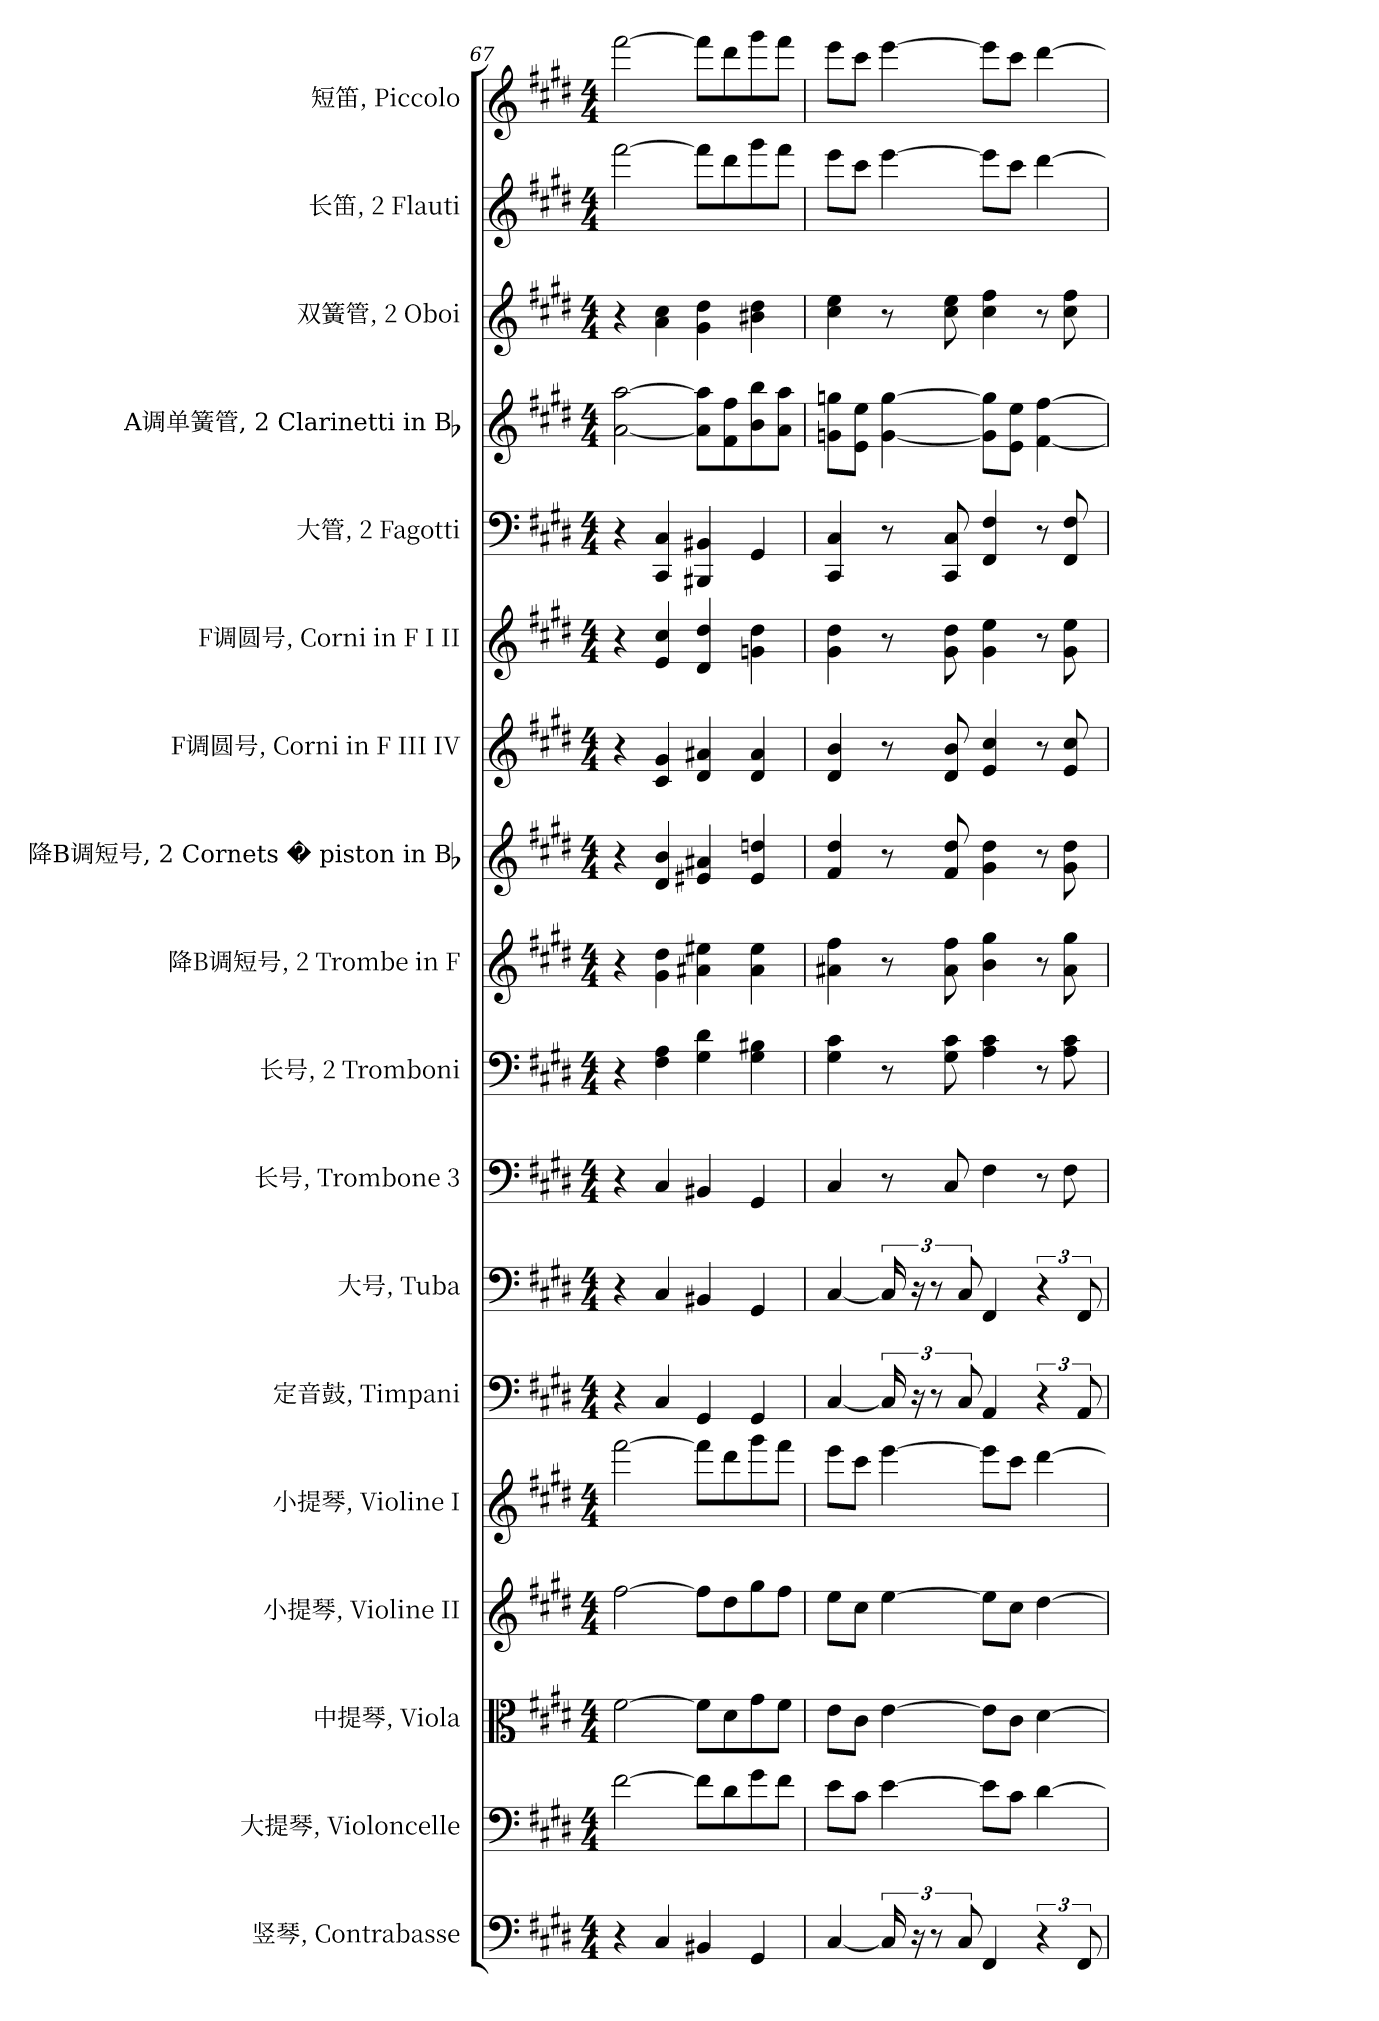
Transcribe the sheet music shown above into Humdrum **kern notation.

**kern	**kern	**kern	**kern	**kern	**kern	**kern	**kern	**kern	**kern	**kern	**kern	**kern	**kern	**kern	**kern	**kern	**kern
*part18	*part17	*part16	*part15	*part14	*part13	*part12	*part11	*part10	*part9	*part8	*part7	*part6	*part5	*part4	*part3	*part2	*part1
*staff18	*staff17	*staff16	*staff15	*staff14	*staff13	*staff12	*staff11	*staff10	*staff9	*staff8	*staff7	*staff6	*staff5	*staff4	*staff3	*staff2	*staff1
*I"竖琴, Contrabasse	*I"大提琴, Violoncelle	*I"中提琴, Viola	*I"小提琴, Violine II	*I"小提琴, Violine I	*I"定音鼓, Timpani	*I"大号, Tuba	*I"长号, Trombone 3	*I"长号, 2 Tromboni	*I"降B调短号, 2 Trombe in F	*I"降B调短号, 2 Cornets � piston in Bb	*I"F调圆号, Corni in F III IV	*I"F调圆号, Corni in F I II	*I"大管, 2 Fagotti	*I"A调单簧管, 2 Clarinetti in Bb	*I"双簧管, 2 Oboi	*I"长笛, 2 Flauti	*I"短笛, Piccolo
*	*I'Vc.	*I'Vla.	*I'Vln.	*I'Vln.	*I'Timp.	*I'Tba.	*I'Tbn.	*I'Tbn.	*	*I'B♭ Cnt.	*	*	*	*I'A Cl.	*I'Ob.	*I'Fl.	*I'Picc.
!!LO:PB:g=z
*clefF4	*clefF4	*clefC3	*clefG2	*clefG2	*clefF4	*clefF4	*clefF4	*clefF4	*clefG2	*clefG2	*clefG2	*clefG2	*clefF4	*clefG2	*clefG2	*clefG2	*clefG2
*	*	*	*	*	*	*	*	*	*ITrd1c2	*ITrd1c2	*ITrd4c7	*ITrd4c7	*	*ITrd2c3	*	*	*ITrd-7c-12
*k[f#c#g#d#]	*k[f#c#g#d#]	*k[f#c#g#d#]	*k[f#c#g#d#]	*k[f#c#g#d#]	*k[f#c#g#d#]	*k[f#c#g#d#]	*k[f#c#g#d#]	*k[f#c#g#d#]	*k[f#c#]	*k[f#c#]	*k[f#c#g#]	*k[f#c#g#]	*k[f#c#g#d#]	*k[f#c#g#d#a#e#b#]	*k[f#c#g#d#]	*k[f#c#g#d#]	*k[f#c#g#d#]
*M4/4	*M4/4	*M4/4	*M4/4	*M4/4	*M4/4	*M4/4	*M4/4	*M4/4	*M4/4	*M4/4	*M4/4	*M4/4	*M4/4	*M4/4	*M4/4	*M4/4	*M4/4
*MM143	*MM143	*MM143	*MM143	*MM143	*MM143	*MM143	*MM143	*MM143	*MM143	*MM143	*MM143	*MM143	*MM143	*MM143	*MM143	*MM143	*MM143
=67	=67	=67	=67	=67	=67	=67	=67	=67	=67	=67	=67	=67	=67	=67	=67	=67	=67
4r	[2f#\	[2f#\	[2ff#\	[2fff#\	4r	4r	4r	4r	4r	4r	4r	4r	4r	[2f#\ [2ff#\	4r	[2fff#\	[2ffff#\
4C#/	.	.	.	.	4C#/	4C#/	4C#/	4F#\ 4A\	4f#\ 4cc#\	4c#/ 4a/	4F#/ 4c#/	4A/ 4f#/	4CC#/ 4C#/	.	4a\ 4cc#\	.	.
4BB#X/	8f#\L]	8f#\L]	8ff#\L]	8fff#\L]	4GG#/	4BB#X/	4BB#X/	4G#\ 4d#\	4g#X\ 4dd#X\	4d#X/ 4g#X/	4G#/ 4d#X/	4G#/ 4g#/	4BBB#X/ 4BB#X/	8f#\] 8ff#\]L	4g#\ 4dd#\	8fff#\L]	8ffff#\L]
.	8d#\	8d#\	8dd#\	8ddd#\	.	.	.	.	.	.	.	.	.	8d#\ 8dd#\	.	8ddd#\	8dddd#\
4GG#/	8g#\	8g#\	8gg#\	8ggg#\	4GG#/	4GG#/	4GG#/	4G#\ 4B#X\	4g#\ 4dd#\	4d#/ 4ccn/	4G#/ 4d#/	4cn\ 4g#\	4GG#/	8g#\ 8gg#\	4b#X\ 4dd#\	8ggg#\	8gggg#\
.	8f#\J	8f#\J	8ff#\J	8fff#\J	.	.	.	.	.	.	.	.	.	8f#\ 8ff#\J	.	8fff#\J	8ffff#\J
=68	=68	=68	=68	=68	=68	=68	=68	=68	=68	=68	=68	=68	=68	=68	=68	=68	=68
*	*	*	*	*	*	*	*	*	*	*	*	*	*	*	*	*	*MM143
[4C#/	8e\L	8e\L	8ee\L	8eee\L	[4C#/	[4C#/	4C#/	4G#\ 4c#\	4g#X\ 4ee\	4e/ 4cc#/	4G#/ 4e/	4c#\ 4g#\	4CC#/ 4C#/	8en\ 8een\L	4cc#\ 4ee\	8eee\L	8eeee\L
.	8c#\J	8c#\J	8cc#\J	8ccc#\J	.	.	.	.	.	.	.	.	.	8c#\ 8cc#\J	.	8ccc#\J	8cccc#\J
*	*	*	*	*	*	*	*	*	*	*	*	*	*	*	*	*	*MM153
24C#/]	[4e\	[4e\	[4ee\	[4eee\	24C#/]	24C#/]	8r	8r	8r	8r	8r	8r	8r	[4e\ [4ee\	8r	[4eee\	[4eeee\
24r	.	.	.	.	24r	24r	.	.	.	.	.	.	.	.	.	.	.
12r	.	.	.	.	12r	12r	.	.	.	.	.	.	.	.	.	.	.
.	.	.	.	.	.	.	8C#/	8G#\ 8c#\	8g#\ 8ee\	8e/ 8cc#/	8G#/ 8e/	8c#\ 8g#\	8CC#/ 8C#/	.	8cc#\ 8ee\	.	.
12C#/	.	.	.	.	12C#/	12C#/	.	.	.	.	.	.	.	.	.	.	.
4FF#/	8e\L]	8e\L]	8ee\L]	8eee\L]	4AA/	4FF#/	4F#\	4A\ 4c#\	4a\ 4ff#\	4f#\ 4cc#\	4A/ 4f#/	4c#\ 4a\	4FF#/ 4F#/	8e\] 8ee\]L	4cc#\ 4ff#\	8eee\L]	8eeee\L]
.	8c#\J	8c#\J	8cc#\J	8ccc#\J	.	.	.	.	.	.	.	.	.	8c#\ 8cc#\J	.	8ccc#\J	8cccc#\J
6r	[4d#\	[4d#\	[4dd#\	[4ddd#\	6r	6r	8r	8r	8r	8r	8r	8r	8r	[4d#\ [4dd#\	8r	[4ddd#\	[4dddd#\
.	.	.	.	.	.	.	8F#\	8A\ 8c#\	8g#\ 8ff#\	8f#\ 8cc#\	8A/ 8f#/	8c#\ 8a\	8FF#/ 8F#/	.	8cc#\ 8ff#\	.	.
12FF#/	.	.	.	.	12AA/	12FF#/	.	.	.	.	.	.	.	.	.	.	.
=	=	=	=	=	=	=	=	=	=	=	=	=	=	=	=	=	=
*-	*-	*-	*-	*-	*-	*-	*-	*-	*-	*-	*-	*-	*-	*-	*-	*-	*-
